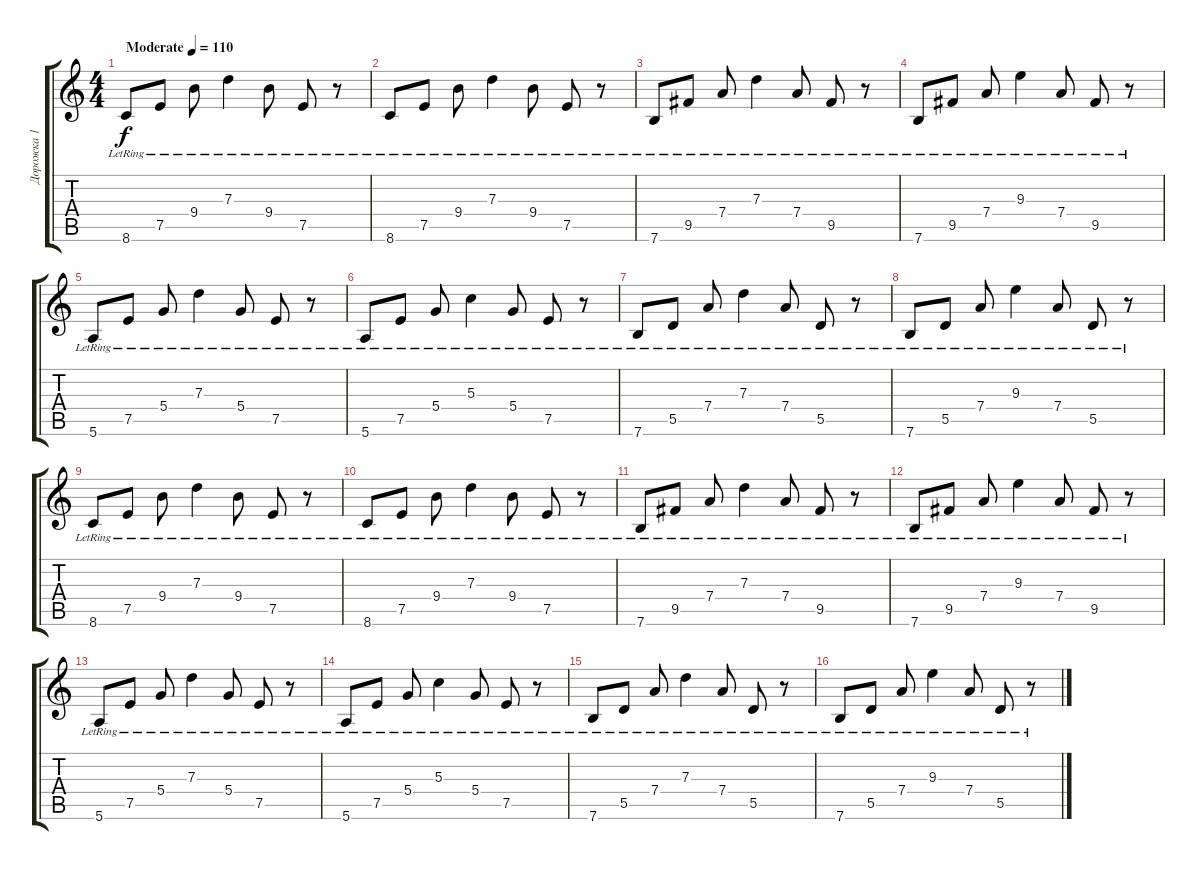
\track ("Дорожка 1" "Дорожка 1") {instrument acousticguitarsteel}
\staff {score tabs}
\tuning (E4 B3 G3 D3 A2 E2) {hide}
\ts (4 4)
\tempo (110 "Moderate")
\clef g2
\ks c
8.6{lr}.8{dy f instrument acousticguitarsteel} 7.5{lr}.8 9.4{lr}.8 7.3{lr}.4 9.4{lr}.8 7.5{lr}.8 r.8 |
8.6{lr}.8 7.5{lr}.8 9.4{lr}.8 7.3{lr}.4 9.4{lr}.8 7.5{lr}.8 r.8 |
7.6{lr}.8 9.5{lr}.8 7.4{lr}.8 7.3{lr}.4 7.4{lr}.8 9.5{lr}.8 r.8 |
7.6{lr}.8 9.5{lr}.8 7.4{lr}.8 9.3{lr}.4 7.4{lr}.8 9.5{lr}.8 r.8 |
5.6{lr}.8 7.5{lr}.8 5.4{lr}.8 7.3{lr}.4 5.4{lr}.8 7.5{lr}.8 r.8 |
5.6{lr}.8 7.5{lr}.8 5.4{lr}.8 5.3{lr}.4 5.4{lr}.8 7.5{lr}.8 r.8 |
7.6{lr}.8 5.5{lr}.8 7.4{lr}.8 7.3{lr}.4 7.4{lr}.8 5.5{lr}.8 r.8 |
7.6{lr}.8 5.5{lr}.8 7.4{lr}.8 9.3{lr}.4 7.4{lr}.8 5.5{lr}.8 r.8 |
8.6{lr}.8 7.5{lr}.8 9.4{lr}.8 7.3{lr}.4 9.4{lr}.8 7.5{lr}.8 r.8 |
8.6{lr}.8 7.5{lr}.8 9.4{lr}.8 7.3{lr}.4 9.4{lr}.8 7.5{lr}.8 r.8 |
7.6{lr}.8 9.5{lr}.8 7.4{lr}.8 7.3{lr}.4 7.4{lr}.8 9.5{lr}.8 r.8 |
7.6{lr}.8 9.5{lr}.8 7.4{lr}.8 9.3{lr}.4 7.4{lr}.8 9.5{lr}.8 r.8 |
5.6{lr}.8 7.5{lr}.8 5.4{lr}.8 7.3{lr}.4 5.4{lr}.8 7.5{lr}.8 r.8 |
5.6{lr}.8 7.5{lr}.8 5.4{lr}.8 5.3{lr}.4 5.4{lr}.8 7.5{lr}.8 r.8 |
7.6{lr}.8 5.5{lr}.8 7.4{lr}.8 7.3{lr}.4 7.4{lr}.8 5.5{lr}.8 r.8 |
7.6{lr}.8 5.5{lr}.8 7.4{lr}.8 9.3{lr}.4 7.4{lr}.8 5.5{lr}.8 r.8
